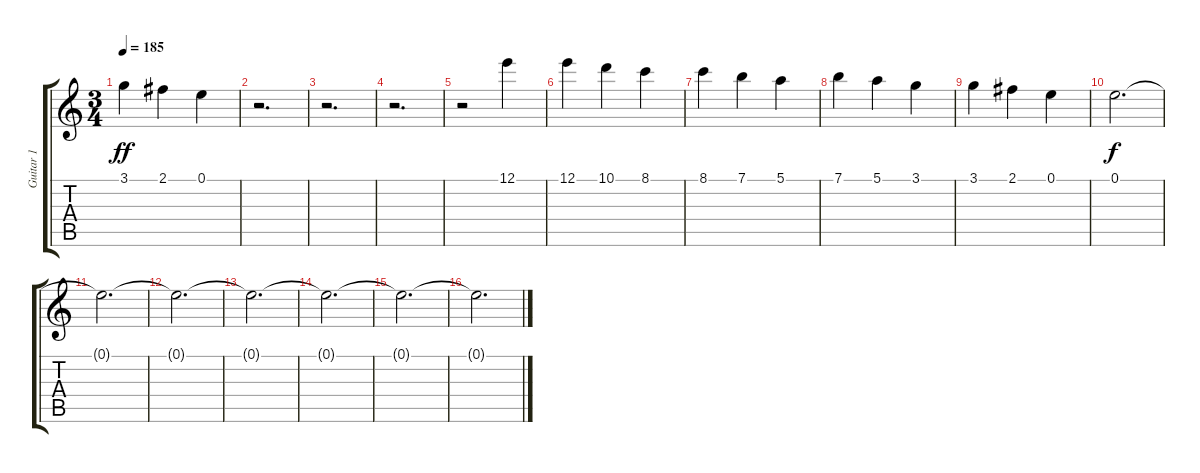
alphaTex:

\track ("Guitar 1" "Guitar 1") {instrument overdrivenguitar}
\staff {score tabs}
\tuning (E4 B3 G3 D3 A2 E2) {hide}
\ts (3 4)
\tempo 185
\clef g2
\ks c
3.1.4{dy ff} 2.1.4 0.1.4 |
r.2{d} |
r.2{d} |
r.2{d} |
r.2 12.1.4 |
12.1.4 10.1.4 8.1.4 |
8.1.4 7.1.4 5.1.4 |
7.1.4 5.1.4 3.1.4 |
3.1.4 2.1.4 0.1.4 |
0.1.2{d dy f} |
0.1{t}.2{d} |
0.1{t}.2{d} |
0.1{t}.2{d} |
0.1{t}.2{d} |
0.1{t}.2{d} |
0.1{t}.2{d}
